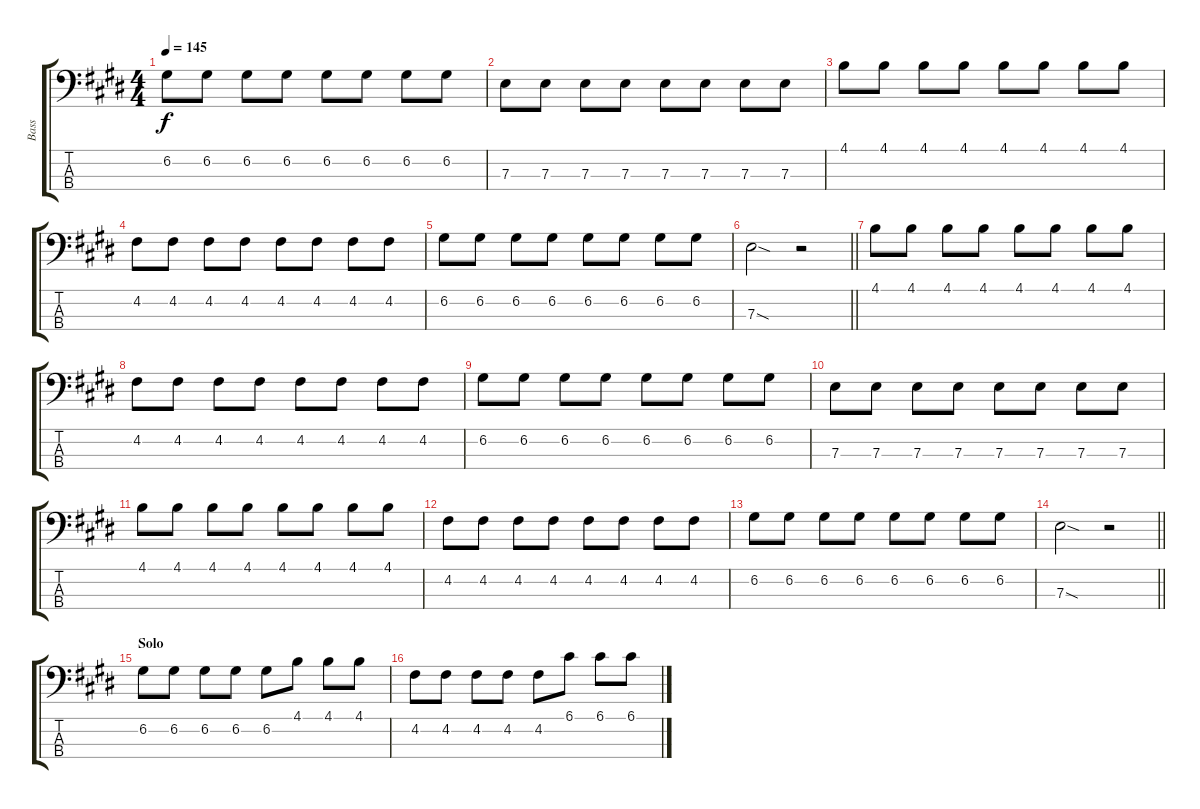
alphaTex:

\track ("Bass" "Bass") {instrument electricbassfinger}
\staff {score tabs}
\tuning (G2 D2 A1 E1) {hide}
\ts (4 4)
\tempo 145
\clef f4
\ks e
6.2.8{dy f} 6.2.8 6.2.8 6.2.8 6.2.8 6.2.8 6.2.8 6.2.8 |
7.3.8 7.3.8 7.3.8 7.3.8 7.3.8 7.3.8 7.3.8 7.3.8 |
4.1.8 4.1.8 4.1.8 4.1.8 4.1.8 4.1.8 4.1.8 4.1.8 |
4.2.8 4.2.8 4.2.8 4.2.8 4.2.8 4.2.8 4.2.8 4.2.8 |
6.2.8 6.2.8 6.2.8 6.2.8 6.2.8 6.2.8 6.2.8 6.2.8 |
\barLineRight lightlight
7.3{sod}.2 r.2 |
4.1.8 4.1.8 4.1.8 4.1.8 4.1.8 4.1.8 4.1.8 4.1.8 |
4.2.8 4.2.8 4.2.8 4.2.8 4.2.8 4.2.8 4.2.8 4.2.8 |
6.2.8 6.2.8 6.2.8 6.2.8 6.2.8 6.2.8 6.2.8 6.2.8 |
7.3.8 7.3.8 7.3.8 7.3.8 7.3.8 7.3.8 7.3.8 7.3.8 |
4.1.8 4.1.8 4.1.8 4.1.8 4.1.8 4.1.8 4.1.8 4.1.8 |
4.2.8 4.2.8 4.2.8 4.2.8 4.2.8 4.2.8 4.2.8 4.2.8 |
6.2.8 6.2.8 6.2.8 6.2.8 6.2.8 6.2.8 6.2.8 6.2.8 |
\barLineRight lightlight
7.3{sod}.2 r.2 |
\section ("" "Solo")
6.2.8 6.2.8 6.2.8 6.2.8 6.2.8 4.1.8 4.1.8 4.1.8 |
4.2.8 4.2.8 4.2.8 4.2.8 4.2.8 6.1.8 6.1.8 6.1.8
